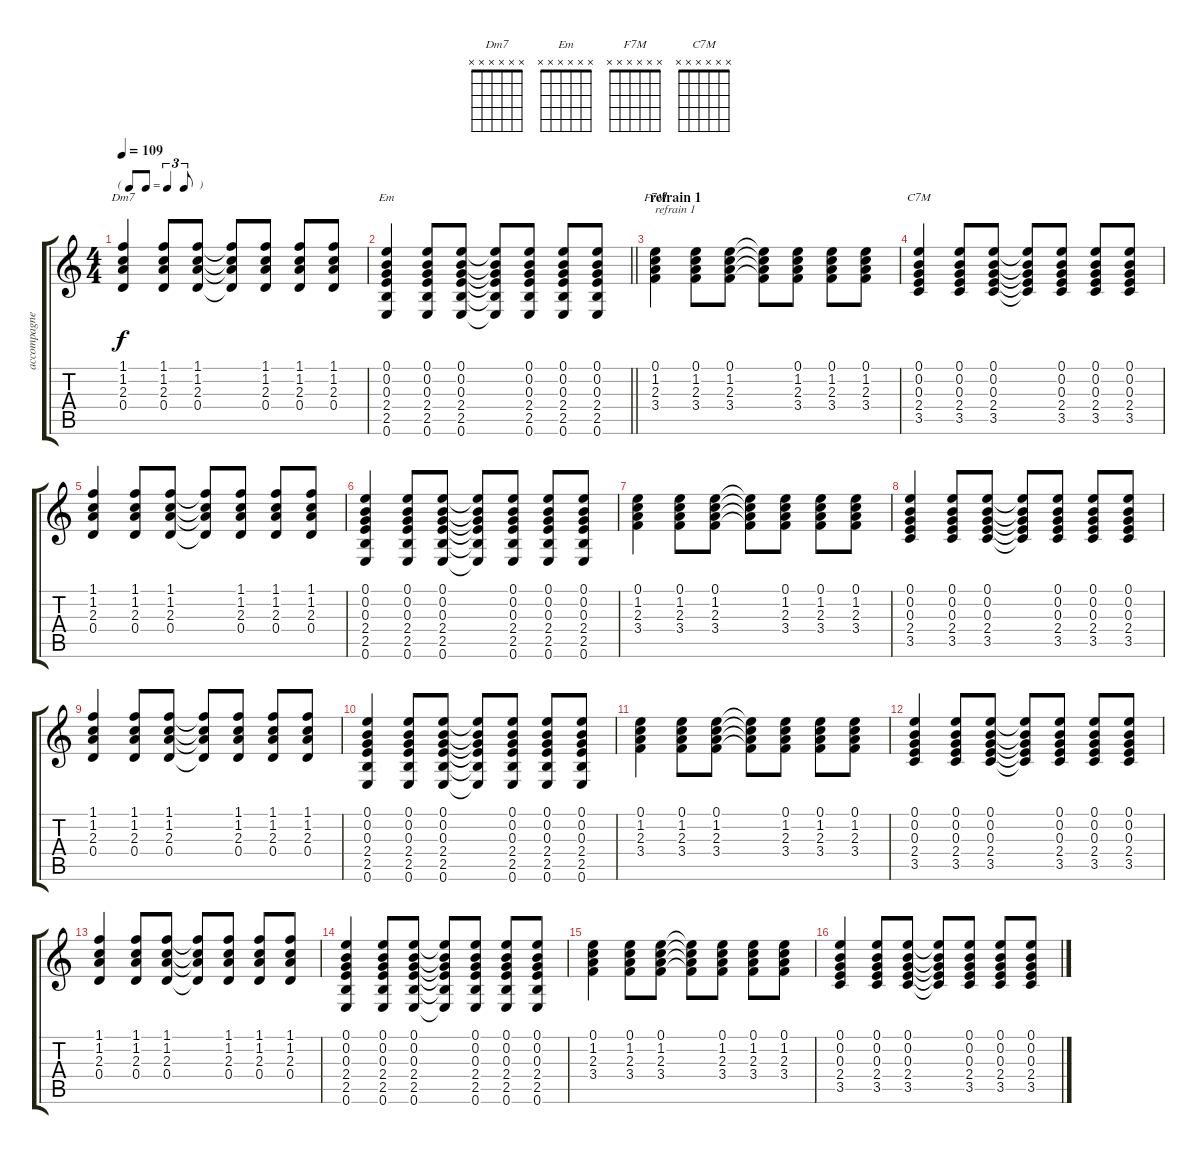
\track ("accompagnement" "accompagne") {instrument acousticguitarsteel}
\staff {score tabs}
\tuning (E4 B3 G3 D3 A2 E2) {hide}
\chord ("Dm7" x x x x x x)
\chord ("Em" x x x x x x)
\chord ("F7M" x x x x x x)
\chord ("C7M" x x x x x x)
\ts (4 4)
\tf triplet8th
\tempo 109
\clef g2
\ks c
(1.1 1.2 2.3 0.4).4{ch "Dm7" dy f} (1.1 1.2 2.3 0.4).8 (1.1 1.2 2.3 0.4).8 (1.1{t} 1.2{t} 2.3{t} 0.4{t}).8 (1.1 1.2 2.3 0.4).8 (1.1 1.2 2.3 0.4).8 (1.1 1.2 2.3 0.4).8 |
\barLineRight lightlight
(0.1 0.2 0.3 2.4 2.5 0.6).4{ch "Em"} (0.1 0.2 0.3 2.4 2.5 0.6).8 (0.1 0.2 0.3 2.4 2.5 0.6).8 (0.1{t} 0.2{t} 0.3{t} 2.4{t} 2.5{t} 0.6{t}).8 (0.1 0.2 0.3 2.4 2.5 0.6).8 (0.1 0.2 0.3 2.4 2.5 0.6).8 (0.1 0.2 0.3 2.4 2.5 0.6).8 |
\section ("" "refrain 1")
(0.1 1.2 2.3 3.4).4{ch "F7M" txt "refrain 1"} (0.1 1.2 2.3 3.4).8 (0.1 1.2 2.3 3.4).8 (0.1{t} 1.2{t} 2.3{t} 3.4{t}).8 (0.1 1.2 2.3 3.4).8 (0.1 1.2 2.3 3.4).8 (0.1 1.2 2.3 3.4).8 |
(0.1 0.2 0.3 2.4 3.5).4{ch "C7M"} (0.1 0.2 0.3 2.4 3.5).8 (0.1 0.2 0.3 2.4 3.5).8 (0.1{t} 0.2{t} 0.3{t} 2.4{t} 3.5{t}).8 (0.1 0.2 0.3 2.4 3.5).8 (0.1 0.2 0.3 2.4 3.5).8 (0.1 0.2 0.3 2.4 3.5).8 |
(1.1 1.2 2.3 0.4).4 (1.1 1.2 2.3 0.4).8 (1.1 1.2 2.3 0.4).8 (1.1{t} 1.2{t} 2.3{t} 0.4{t}).8 (1.1 1.2 2.3 0.4).8 (1.1 1.2 2.3 0.4).8 (1.1 1.2 2.3 0.4).8 |
(0.1 0.2 0.3 2.4 2.5 0.6).4 (0.1 0.2 0.3 2.4 2.5 0.6).8 (0.1 0.2 0.3 2.4 2.5 0.6).8 (0.1{t} 0.2{t} 0.3{t} 2.4{t} 2.5{t} 0.6{t}).8 (0.1 0.2 0.3 2.4 2.5 0.6).8 (0.1 0.2 0.3 2.4 2.5 0.6).8 (0.1 0.2 0.3 2.4 2.5 0.6).8 |
(0.1 1.2 2.3 3.4).4 (0.1 1.2 2.3 3.4).8 (0.1 1.2 2.3 3.4).8 (0.1{t} 1.2{t} 2.3{t} 3.4{t}).8 (0.1 1.2 2.3 3.4).8 (0.1 1.2 2.3 3.4).8 (0.1 1.2 2.3 3.4).8 |
(0.1 0.2 0.3 2.4 3.5).4 (0.1 0.2 0.3 2.4 3.5).8 (0.1 0.2 0.3 2.4 3.5).8 (0.1{t} 0.2{t} 0.3{t} 2.4{t} 3.5{t}).8 (0.1 0.2 0.3 2.4 3.5).8 (0.1 0.2 0.3 2.4 3.5).8 (0.1 0.2 0.3 2.4 3.5).8 |
(1.1 1.2 2.3 0.4).4 (1.1 1.2 2.3 0.4).8 (1.1 1.2 2.3 0.4).8 (1.1{t} 1.2{t} 2.3{t} 0.4{t}).8 (1.1 1.2 2.3 0.4).8 (1.1 1.2 2.3 0.4).8 (1.1 1.2 2.3 0.4).8 |
(0.1 0.2 0.3 2.4 2.5 0.6).4 (0.1 0.2 0.3 2.4 2.5 0.6).8 (0.1 0.2 0.3 2.4 2.5 0.6).8 (0.1{t} 0.2{t} 0.3{t} 2.4{t} 2.5{t} 0.6{t}).8 (0.1 0.2 0.3 2.4 2.5 0.6).8 (0.1 0.2 0.3 2.4 2.5 0.6).8 (0.1 0.2 0.3 2.4 2.5 0.6).8 |
(0.1 1.2 2.3 3.4).4 (0.1 1.2 2.3 3.4).8 (0.1 1.2 2.3 3.4).8 (0.1{t} 1.2{t} 2.3{t} 3.4{t}).8 (0.1 1.2 2.3 3.4).8 (0.1 1.2 2.3 3.4).8 (0.1 1.2 2.3 3.4).8 |
(0.1 0.2 0.3 2.4 3.5).4 (0.1 0.2 0.3 2.4 3.5).8 (0.1 0.2 0.3 2.4 3.5).8 (0.1{t} 0.2{t} 0.3{t} 2.4{t} 3.5{t}).8 (0.1 0.2 0.3 2.4 3.5).8 (0.1 0.2 0.3 2.4 3.5).8 (0.1 0.2 0.3 2.4 3.5).8 |
(1.1 1.2 2.3 0.4).4 (1.1 1.2 2.3 0.4).8 (1.1 1.2 2.3 0.4).8 (1.1{t} 1.2{t} 2.3{t} 0.4{t}).8 (1.1 1.2 2.3 0.4).8 (1.1 1.2 2.3 0.4).8 (1.1 1.2 2.3 0.4).8 |
(0.1 0.2 0.3 2.4 2.5 0.6).4 (0.1 0.2 0.3 2.4 2.5 0.6).8 (0.1 0.2 0.3 2.4 2.5 0.6).8 (0.1{t} 0.2{t} 0.3{t} 2.4{t} 2.5{t} 0.6{t}).8 (0.1 0.2 0.3 2.4 2.5 0.6).8 (0.1 0.2 0.3 2.4 2.5 0.6).8 (0.1 0.2 0.3 2.4 2.5 0.6).8 |
(0.1 1.2 2.3 3.4).4 (0.1 1.2 2.3 3.4).8 (0.1 1.2 2.3 3.4).8 (0.1{t} 1.2{t} 2.3{t} 3.4{t}).8 (0.1 1.2 2.3 3.4).8 (0.1 1.2 2.3 3.4).8 (0.1 1.2 2.3 3.4).8 |
(0.1 0.2 0.3 2.4 3.5).4 (0.1 0.2 0.3 2.4 3.5).8 (0.1 0.2 0.3 2.4 3.5).8 (0.1{t} 0.2{t} 0.3{t} 2.4{t} 3.5{t}).8 (0.1 0.2 0.3 2.4 3.5).8 (0.1 0.2 0.3 2.4 3.5).8 (0.1 0.2 0.3 2.4 3.5).8
